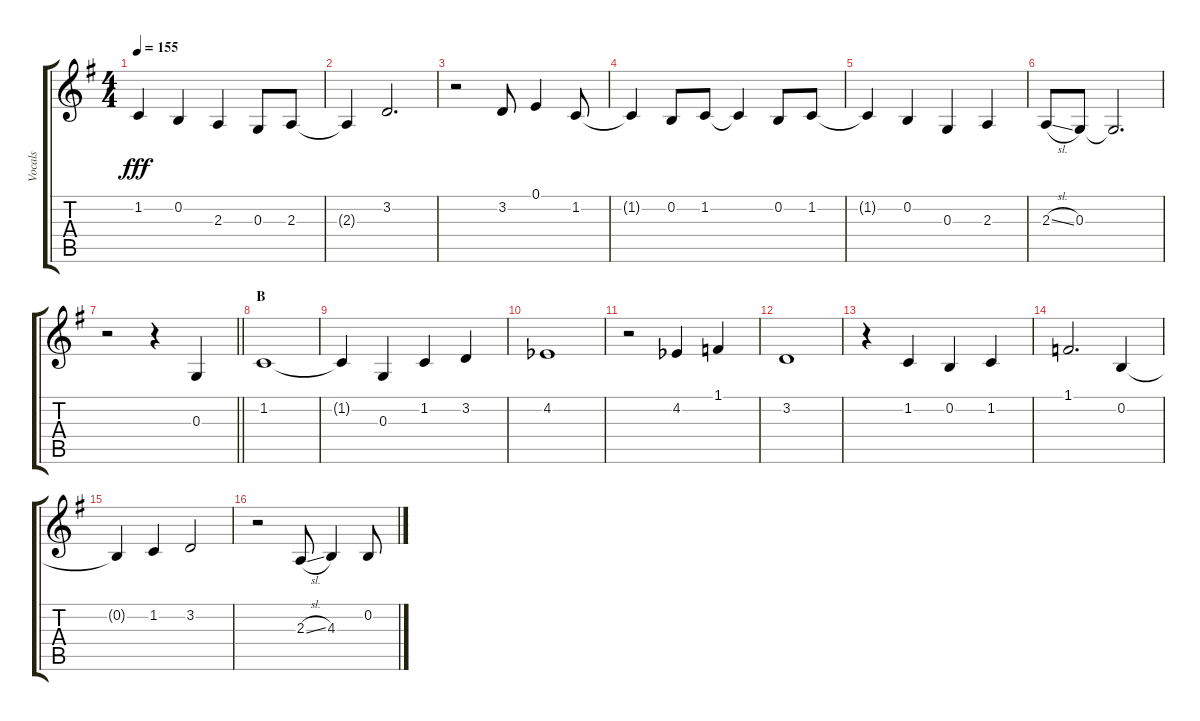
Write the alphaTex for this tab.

\track ("Vocals" "Vocals") {instrument voiceoohs}
\staff {score tabs}
\tuning (E4 B3 G3 D3 A2 E2) {hide}
\ts (4 4)
\tempo 155
\clef g2
\ks g
1.2{t}.4{dy fff} 0.2.4 2.3.4 0.3.8 2.3.8 |
2.3{t}.4 3.2.2{d} |
r.2 3.2.8 0.1.4 1.2.8 |
1.2{t}.4 0.2.8 1.2.8 1.2{t}.4 0.2.8 1.2.8 |
1.2{t}.4 0.2.4 0.3.4 2.3.4 |
2.3{sl}.8 0.3.8 0.3{t}.2{d} |
\barLineRight lightlight
r.2 r.4 0.3.4 |
\section ("" "B")
1.2.1 |
1.2{t}.4 0.3.4 1.2.4 3.2.4 |
4.2{acc b}.1 |
r.2 4.2{acc b}.4 1.1.4 |
3.2.1 |
r.4 1.2.4 0.2.4 1.2.4 |
1.1.2{d} 0.2.4 |
0.2{t}.4 1.2.4 3.2.2 |
r.2 2.3{sl}.8 4.3.4 0.2.8
